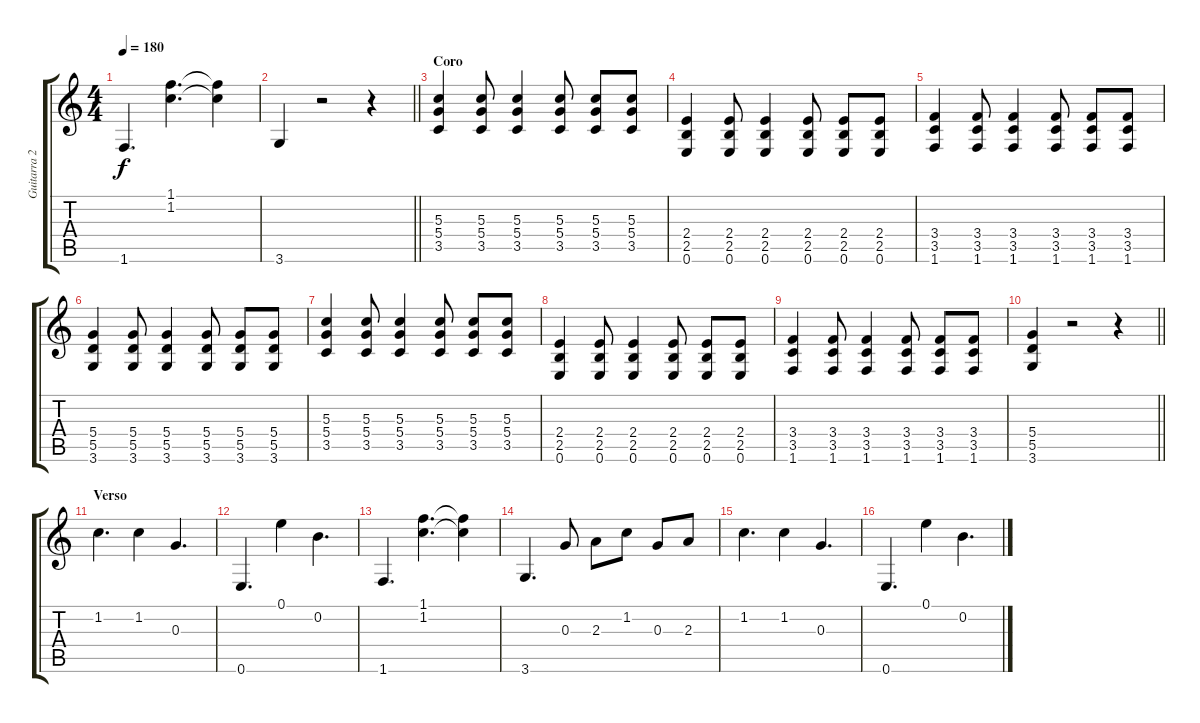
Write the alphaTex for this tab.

\track ("Guitarra 2" "Guitarra 2") {instrument distortionguitar}
\staff {score tabs}
\tuning (E4 B3 G3 D3 A2 E2) {hide}
\ts (4 4)
\tempo 180
\clef g2
\ks c
1.6.4{d dy f} (1.1 1.2).4{d} (1.1{t} 1.2{t}).4 |
\barLineRight lightlight
3.6.4 r.2 r.4 |
\section ("" "Coro")
(5.3 5.4 3.5).4 (5.3 5.4 3.5).8 (5.3 5.4 3.5).4 (5.3 5.4 3.5).8 (5.3 5.4 3.5).8 (5.3 5.4 3.5).8 |
(2.4 2.5 0.6).4 (2.4 2.5 0.6).8 (2.4 2.5 0.6).4 (2.4 2.5 0.6).8 (2.4 2.5 0.6).8 (2.4 2.5 0.6).8 |
(3.4 3.5 1.6).4 (3.4 3.5 1.6).8 (3.4 3.5 1.6).4 (3.4 3.5 1.6).8 (3.4 3.5 1.6).8 (3.4 3.5 1.6).8 |
(5.4 5.5 3.6).4 (5.4 5.5 3.6).8 (5.4 5.5 3.6).4 (5.4 5.5 3.6).8 (5.4 5.5 3.6).8 (5.4 5.5 3.6).8 |
(5.3 5.4 3.5).4 (5.3 5.4 3.5).8 (5.3 5.4 3.5).4 (5.3 5.4 3.5).8 (5.3 5.4 3.5).8 (5.3 5.4 3.5).8 |
(2.4 2.5 0.6).4 (2.4 2.5 0.6).8 (2.4 2.5 0.6).4 (2.4 2.5 0.6).8 (2.4 2.5 0.6).8 (2.4 2.5 0.6).8 |
(3.4 3.5 1.6).4 (3.4 3.5 1.6).8 (3.4 3.5 1.6).4 (3.4 3.5 1.6).8 (3.4 3.5 1.6).8 (3.4 3.5 1.6).8 |
\barLineRight lightlight
(5.4 5.5 3.6).4 r.2 r.4 |
\section ("" "Verso")
1.2.4{d} 1.2.4 0.3.4{d} |
0.6.4{d} 0.1.4 0.2.4{d} |
1.6.4{d} (1.1 1.2).4{d} (1.1{t} 1.2{t}).4 |
3.6.4{d} 0.3.8 2.3.8 1.2.8 0.3.8 2.3.8 |
1.2.4{d} 1.2.4 0.3.4{d} |
0.6.4{d} 0.1.4 0.2.4{d}
